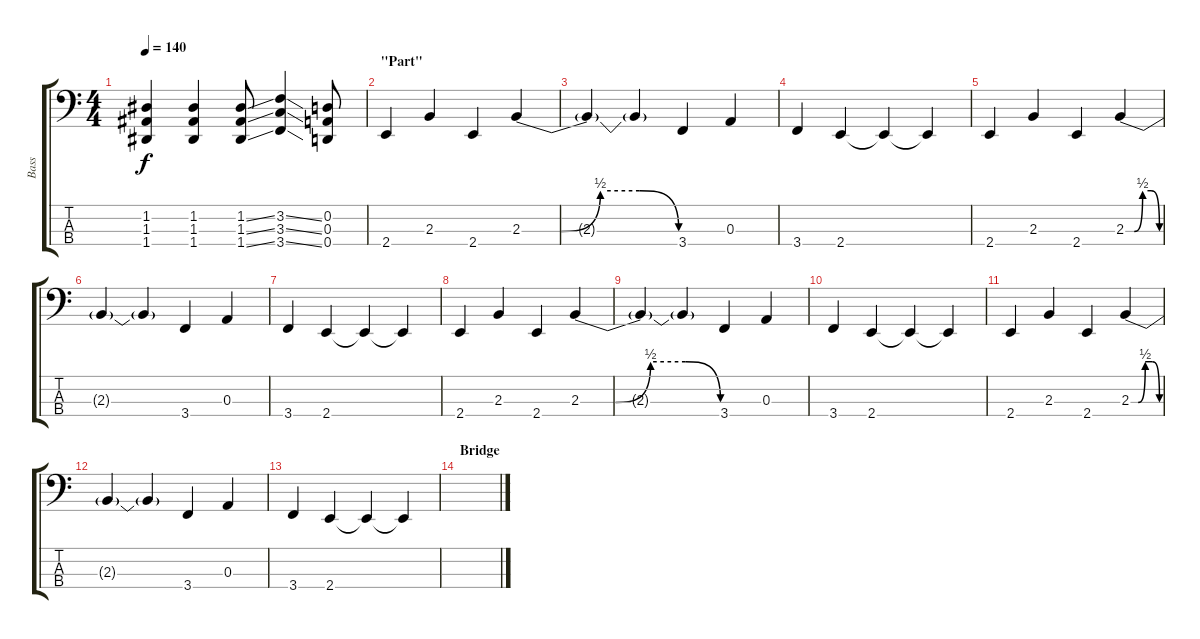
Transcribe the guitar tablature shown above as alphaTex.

\track ("Bass" "Bass") {instrument electricbassfinger}
\staff {score tabs}
\tuning (G2 D2 A1 D1) {hide}
\ts (4 4)
\tempo 140
\clef f4
\ks c
(1.2 1.3 1.4).4{dy f} (1.2 1.3 1.4).4 (1.2{ss} 1.3{ss} 1.4{ss}).8 (3.2{ss} 3.3{ss} 3.4{ss}).4 (0.2 0.3 0.4).8 |
\section ("" "\"Part\"")
2.4.4 2.3.4 2.4.4 2.3{be (custom 0 0 15 0 30 2 45 2 60 0)}.4 |
2.3{t}.4 2.3{t}.4 3.4.4 0.3.4 |
3.4.4 2.4.4 2.4{t}.4 2.4{t}.4 |
2.4.4 2.3.4 2.4.4 2.3{be (custom 0 0 15 0 30 2 45 2 60 0)}.4 |
2.3{t}.4 2.3{t}.4 3.4.4 0.3.4 |
3.4.4 2.4.4 2.4{t}.4 2.4{t}.4 |
2.4.4 2.3.4 2.4.4 2.3{be (custom 0 0 15 0 30 2 45 2 60 0)}.4 |
2.3{t}.4 2.3{t}.4 3.4.4 0.3.4 |
3.4.4 2.4.4 2.4{t}.4 2.4{t}.4 |
2.4.4 2.3.4 2.4.4 2.3{be (custom 0 0 15 0 30 2 45 2 60 0)}.4 |
2.3{t}.4 2.3{t}.4 3.4.4 0.3.4 |
3.4.4 2.4.4 2.4{t}.4 2.4{t}.4 |
\section ("" "Bridge")
